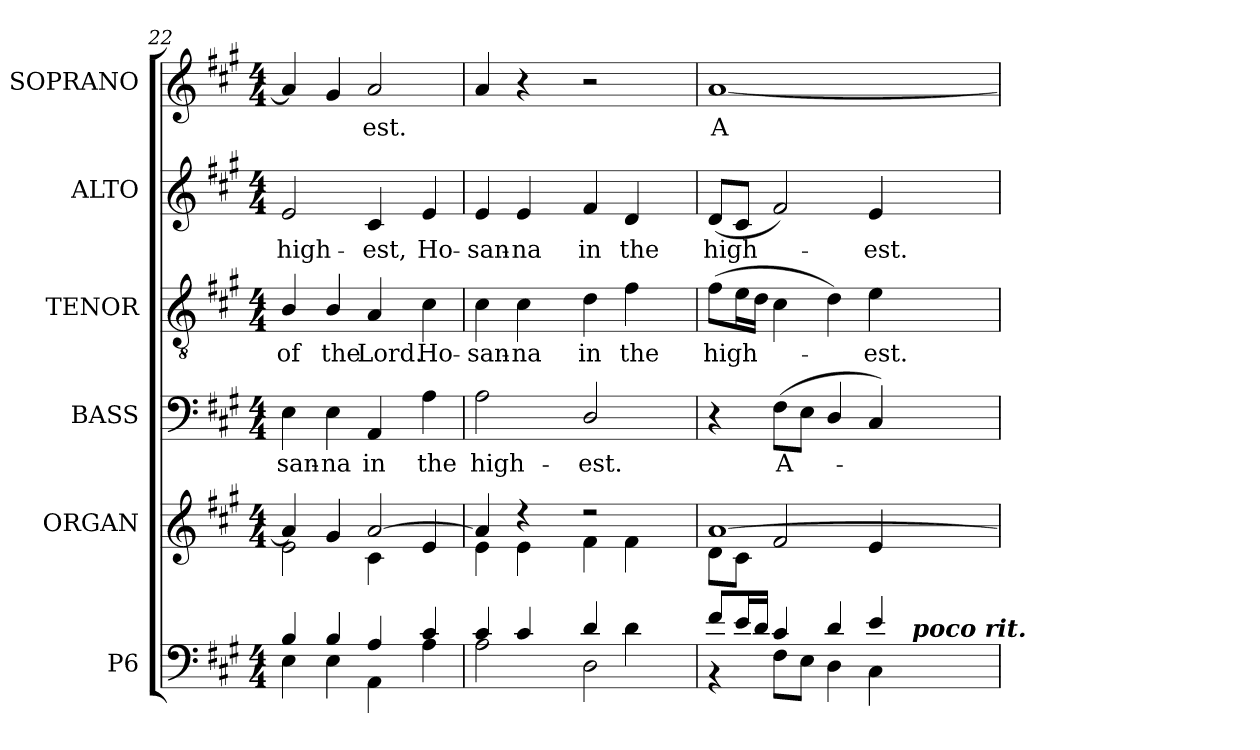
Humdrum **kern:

**kern	**kern	**kern	**text	**kern	**text	**kern	**text	**kern	**text
*part6	*part5	*part4	*part4	*part3	*part3	*part2	*part2	*part1	*part1
*staff6	*staff5	*staff4	*staff4	*staff3	*staff3	*staff2	*staff2	*staff1	*staff1
*I"P6	*I"ORGAN	*I"BASS	*	*I"TENOR	*	*I"ALTO	*	*I"SOPRANO	*
*	*I'A.	*I'B.	*	*I'T.	*	*I'A.	*	*I'S.	*
*clefF4	*clefG2	*clefF4	*	*clefGv2	*	*clefG2	*	*clefG2	*
*	*	*	*	*ITrd7c12	*	*	*	*	*
*k[f#c#g#]	*k[f#c#g#]	*k[f#c#g#]	*	*k[f#c#g#]	*	*k[f#c#g#]	*	*k[f#c#g#]	*
*A:	*A:	*A:	*	*A:	*	*A:	*	*A:	*
*M4/4	*M4/4	*M4/4	*	*M4/4	*	*M4/4	*	*M4/4	*
=22	=22	=22	=22	=22	=22	=22	=22	=22	=22
*^	*^	*	*	*	*	*	*	*	*
!	!	!	!	!	!LO:LY:b:color=#000000	!	!	!	!	!	!
!	!	!	!	!	!	!	!LO:LY:b:color=#000000	!	!	!	!
!	!	!	!	!	!	!	!	!	!LO:LY:b:color=#000000	!	!
4Bi/	4Ei\	4ai/]	2ei\	4Ei\	-san-	4BBi/	of	2ei/	high-	4ai/]	.
!	!	!	!	!	!LO:LY:b:color=#000000	!	!	!	!	!	!
!	!	!	!	!	!	!	!LO:LY:b:color=#000000	!	!	!	!
4Bi/	4Ei\	4g#i/	.	4Ei\	-na	4BBi/	the	.	.	4g#i/	.
!	!	!	!	!	!LO:LY:b:color=#000000	!	!	!	!	!	!
!	!	!	!	!	!	!	!LO:LY:b:color=#000000	!	!	!	!
!	!	!	!	!	!	!	!	!	!LO:LY:b:color=#000000	!	!
!	!	!	!	!	!	!	!	!	!	!	!LO:LY:b:color=#000000
4Ai/	4AAi\	[2ai/	4c#i\	4AAi/	in	4AAi/	Lord.	4c#i/	-est,	2ai/	-est.
!	!	!	!	!	!LO:LY:b:color=#000000	!	!	!	!	!	!
!	!	!	!	!	!	!	!LO:LY:b:color=#000000	!	!	!	!
!	!	!	!	!	!	!	!	!	!LO:LY:b:color=#000000	!	!
4c#i/	4Ai\	.	4ei/	4Ai\	the	4C#i\	Ho-	4ei/	Ho-	.	.
=23	=23	=23	=23	=23	=23	=23	=23	=23	=23	=23	=23
!	!	!	!	!	!LO:LY:b:color=#000000	!	!	!	!	!	!
!	!	!	!	!	!	!	!LO:LY:b:color=#000000	!	!	!	!
!	!	!	!	!	!	!	!	!	!LO:LY:b:color=#000000	!	!
*	*	*	*	*	*	*	*	*	*	*^	*
4c#i/	2Ai\	4ai/]	4ei\	2Ai\	high-	4C#i\	-san-	4ei/	-san-	4ai/	4ryy	.
!	!	!	!	!	!	!	!LO:LY:b:color=#000000	!	!	!	!	!
!	!	!	!	!	!	!	!	!	!LO:LY:b:color=#000000	!	!	!
4c#i/	.	4r	4ei\	.	.	4C#i\	-na	4ei/	-na	4r	8ryy	.
.	.	.	.	.	.	.	.	.	.	.	32ryy	.
.	.	.	.	.	.	.	.	.	.	.	128ryy	.
.	.	.	.	.	.	.	.	.	.	.	512ryy	.
*	*	*	*	*	*	*	*	*	*	*MM150	*	*
.	.	.	.	.	.	.	.	.	.	.	2ryy	.
!	!	!	!	!	!LO:LY:b:color=#000000	!	!	!	!	!	!	!
!	!	!	!	!	!	!	!LO:LY:b:color=#000000	!	!	!	!	!
!	!	!	!	!	!	!	!	!	!LO:LY:b:color=#000000	!	!	!
4di/	2Di\	2r	4f#i\	2Di/	-est.	4Di\	in	4f#i/	in	2r	.	.
!	!	!	!	!	!	!	!LO:LY:b:color=#000000	!	!	!	!	!
!	!	!	!	!	!	!	!	!	!LO:LY:b:color=#000000	!	!	!
4di\	.	.	4f#i\	.	.	4F#i\	the	4di/	the	.	.	.
.	.	.	.	.	.	.	.	.	.	.	16ryy	.
.	.	.	.	.	.	.	.	.	.	.	64ryy	.
.	.	.	.	.	.	.	.	.	.	.	256.ryy	.
!!LO:PB:g=z	!!
=24	=24	=24	=24	=24	=24	=24	=24	=24	=24	=24	=24	=24
!	!	!	!	!	!	!	!LO:LY:b:color=#000000	!	!	!	!	!
!	!	!	!	!	!	!	!	!	!LO:LY:b:color=#000000	!	!	!
!	!	!	!	!	!	!	!	!	!	!	!	!LO:LY:b:color=#000000
*	*^	*	*	*	*	*	*	*	*	*	*	*
8f#i/L	4r	2ryy	[1ai	8di\L	4r	.	(8F#i\L	high-	(8di/L	high-	[1ai	4ryy	A-
16ei/L	.	.	.	8c#i\J	.	.	16Ei\L	.	8c#i/J	.	.	.	.
16di/JJ	.	.	.	.	.	.	16Di\JJ	.	.	.	.	.	.
*	*	*	*	*	*	*	*	*	*	*	*MM140	*	*
!	!	!	!	!	!	!LO:LY:b:color=#000000	!	!	!	!	!	!	!
4c#i/	8F#i\L	.	.	2f#i/	(8F#i\L	A-	4C#i\	.	2f#i/)	.	.	2.ryy	.
.	8Ei\J	.	.	.	8Ei\J	.	.	.	.	.	.	.	.
4di/	4Di\	4ryy	.	.	4Di/	.	4Di\)	.	.	.	.	.	.
!	!	!	!	!	!	!	!	!LO:LY:b:color=#000000	!	!	!	!	!
!	!	!	!	!	!	!	!	!	!	!LO:LY:b:color=#000000	!	!	!
4ei/	4C#i\	8ryy	.	4ei/	4C#i/)	.	4Ei\	-est.	4ei/	-est.	.	.	.
.	.	32ryy	.	.	.	.	.	.	.	.	.	.	.
.	.	256..ryy	.	.	.	.	.	.	.	.	.	.	.
!	!	!LO:TX:a:Bi:t=poco rit.	!	!	!	!	!	!	!	!	!	!	!
.	.	16ryy	.	.	.	.	.	.	.	.	.	.	.
.	.	64ryy	.	.	.	.	.	.	.	.	.	.	.
.	.	128ryy	.	.	.	.	.	.	.	.	.	.	.
.	.	1024ryy	.	.	.	.	.	.	.	.	.	.	.
*v	*v	*v	*	*	*	*	*	*	*	*	*v	*v	*
*	*v	*v	*	*	*	*	*	*	*	*
=	=	=	=	=	=	=	=	=	=
*-	*-	*-	*-	*-	*-	*-	*-	*-	*-
